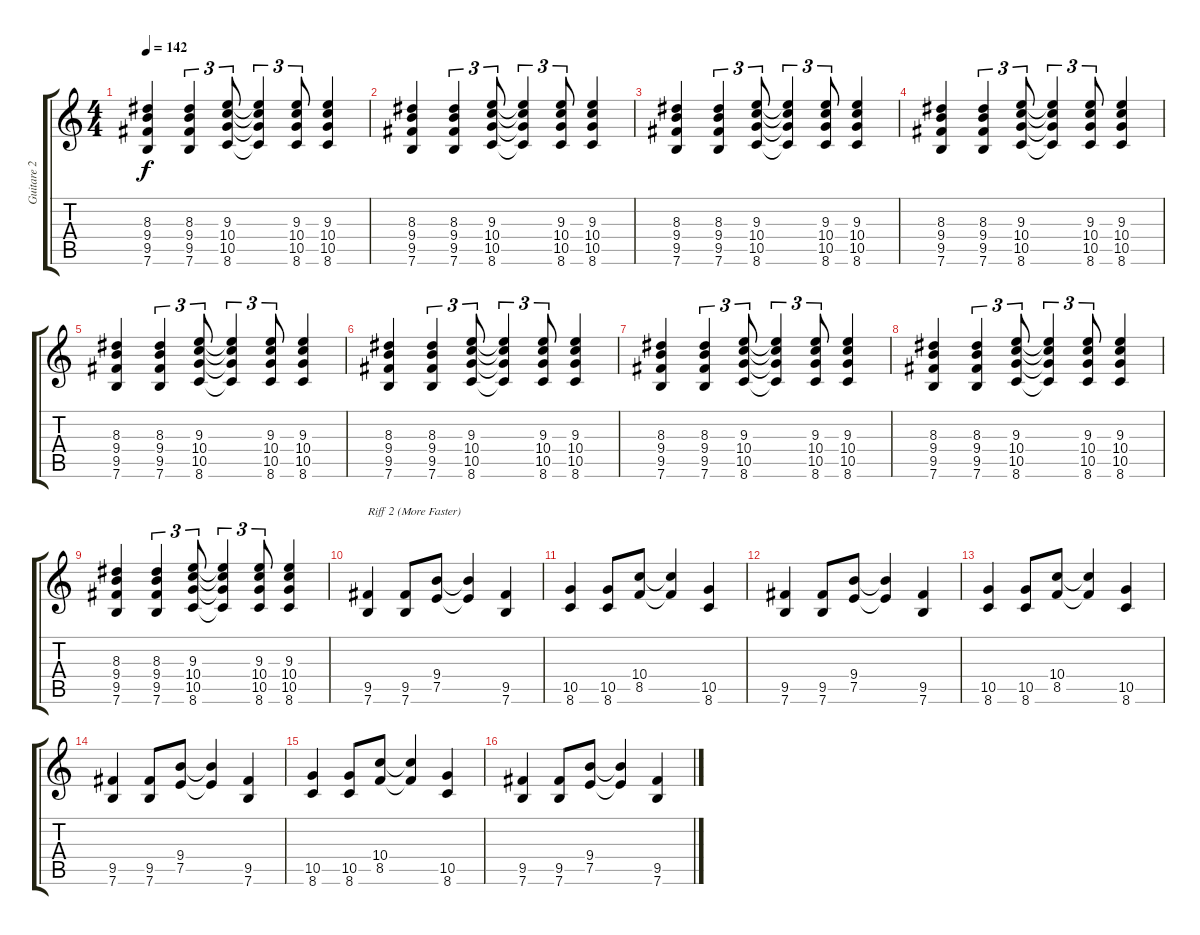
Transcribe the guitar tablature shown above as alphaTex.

\track ("Guitare 2" "Guitare 2") {instrument distortionguitar}
\staff {score tabs}
\tuning (E4 B3 G3 D3 A2 E2) {hide}
\ts (4 4)
\tempo 142
\clef g2
\ks c
(8.3 9.4 9.5 7.6).4{dy f} (8.3 9.4 9.5 7.6).4{tu (3 2)} (9.3 10.4 10.5 8.6).8{tu (3 2)} (9.3{t} 10.4{t} 10.5{t} 8.6{t}).4{tu (3 2)} (9.3 10.4 10.5 8.6).8{tu (3 2)} (9.3 10.4 10.5 8.6).4 |
(8.3 9.4 9.5 7.6).4 (8.3 9.4 9.5 7.6).4{tu (3 2)} (9.3 10.4 10.5 8.6).8{tu (3 2)} (9.3{t} 10.4{t} 10.5{t} 8.6{t}).4{tu (3 2)} (9.3 10.4 10.5 8.6).8{tu (3 2)} (9.3 10.4 10.5 8.6).4 |
(8.3 9.4 9.5 7.6).4 (8.3 9.4 9.5 7.6).4{tu (3 2)} (9.3 10.4 10.5 8.6).8{tu (3 2)} (9.3{t} 10.4{t} 10.5{t} 8.6{t}).4{tu (3 2)} (9.3 10.4 10.5 8.6).8{tu (3 2)} (9.3 10.4 10.5 8.6).4 |
(8.3 9.4 9.5 7.6).4 (8.3 9.4 9.5 7.6).4{tu (3 2)} (9.3 10.4 10.5 8.6).8{tu (3 2)} (9.3{t} 10.4{t} 10.5{t} 8.6{t}).4{tu (3 2)} (9.3 10.4 10.5 8.6).8{tu (3 2)} (9.3 10.4 10.5 8.6).4 |
(8.3 9.4 9.5 7.6).4 (8.3 9.4 9.5 7.6).4{tu (3 2)} (9.3 10.4 10.5 8.6).8{tu (3 2)} (9.3{t} 10.4{t} 10.5{t} 8.6{t}).4{tu (3 2)} (9.3 10.4 10.5 8.6).8{tu (3 2)} (9.3 10.4 10.5 8.6).4 |
(8.3 9.4 9.5 7.6).4 (8.3 9.4 9.5 7.6).4{tu (3 2)} (9.3 10.4 10.5 8.6).8{tu (3 2)} (9.3{t} 10.4{t} 10.5{t} 8.6{t}).4{tu (3 2)} (9.3 10.4 10.5 8.6).8{tu (3 2)} (9.3 10.4 10.5 8.6).4 |
(8.3 9.4 9.5 7.6).4 (8.3 9.4 9.5 7.6).4{tu (3 2)} (9.3 10.4 10.5 8.6).8{tu (3 2)} (9.3{t} 10.4{t} 10.5{t} 8.6{t}).4{tu (3 2)} (9.3 10.4 10.5 8.6).8{tu (3 2)} (9.3 10.4 10.5 8.6).4 |
(8.3 9.4 9.5 7.6).4 (8.3 9.4 9.5 7.6).4{tu (3 2)} (9.3 10.4 10.5 8.6).8{tu (3 2)} (9.3{t} 10.4{t} 10.5{t} 8.6{t}).4{tu (3 2)} (9.3 10.4 10.5 8.6).8{tu (3 2)} (9.3 10.4 10.5 8.6).4 |
(8.3 9.4 9.5 7.6).4 (8.3 9.4 9.5 7.6).4{tu (3 2)} (9.3 10.4 10.5 8.6).8{tu (3 2)} (9.3{t} 10.4{t} 10.5{t} 8.6{t}).4{tu (3 2)} (9.3 10.4 10.5 8.6).8{tu (3 2)} (9.3 10.4 10.5 8.6).4 |
(9.5 7.6).4{txt "Riff 2 (More Faster)"} (9.5 7.6).8 (9.4 7.5).8 (9.4{t} 7.5{t}).4 (9.5 7.6).4 |
(10.5 8.6).4 (10.5 8.6).8 (10.4 8.5).8 (10.4{t} 8.5{t}).4 (10.5 8.6).4 |
(9.5 7.6).4 (9.5 7.6).8 (9.4 7.5).8 (9.4{t} 7.5{t}).4 (9.5 7.6).4 |
(10.5 8.6).4 (10.5 8.6).8 (10.4 8.5).8 (10.4{t} 8.5{t}).4 (10.5 8.6).4 |
(9.5 7.6).4 (9.5 7.6).8 (9.4 7.5).8 (9.4{t} 7.5{t}).4 (9.5 7.6).4 |
(10.5 8.6).4 (10.5 8.6).8 (10.4 8.5).8 (10.4{t} 8.5{t}).4 (10.5 8.6).4 |
(9.5 7.6).4 (9.5 7.6).8 (9.4 7.5).8 (9.4{t} 7.5{t}).4 (9.5 7.6).4
